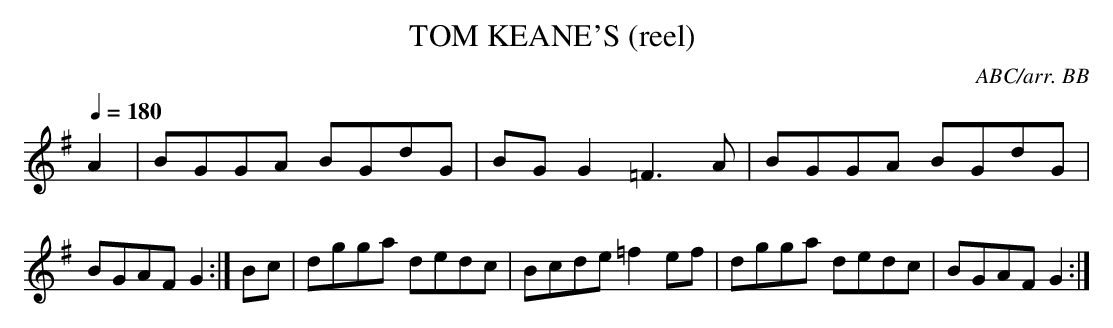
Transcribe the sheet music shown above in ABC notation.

X:1
T:TOM KEANE'S (reel) \
C:ABC/arr. BB\
Q:1/4=180\
M:4/4\
L:1/8\
K:G\
A2|BGGA BGdG|BGG2 =F3A|BGGA BGdG|BGAF G2 :|\
Bc|dgga dedc|Bcde =f2ef|dgga dedc|BGAF G2 :|\
\
\
